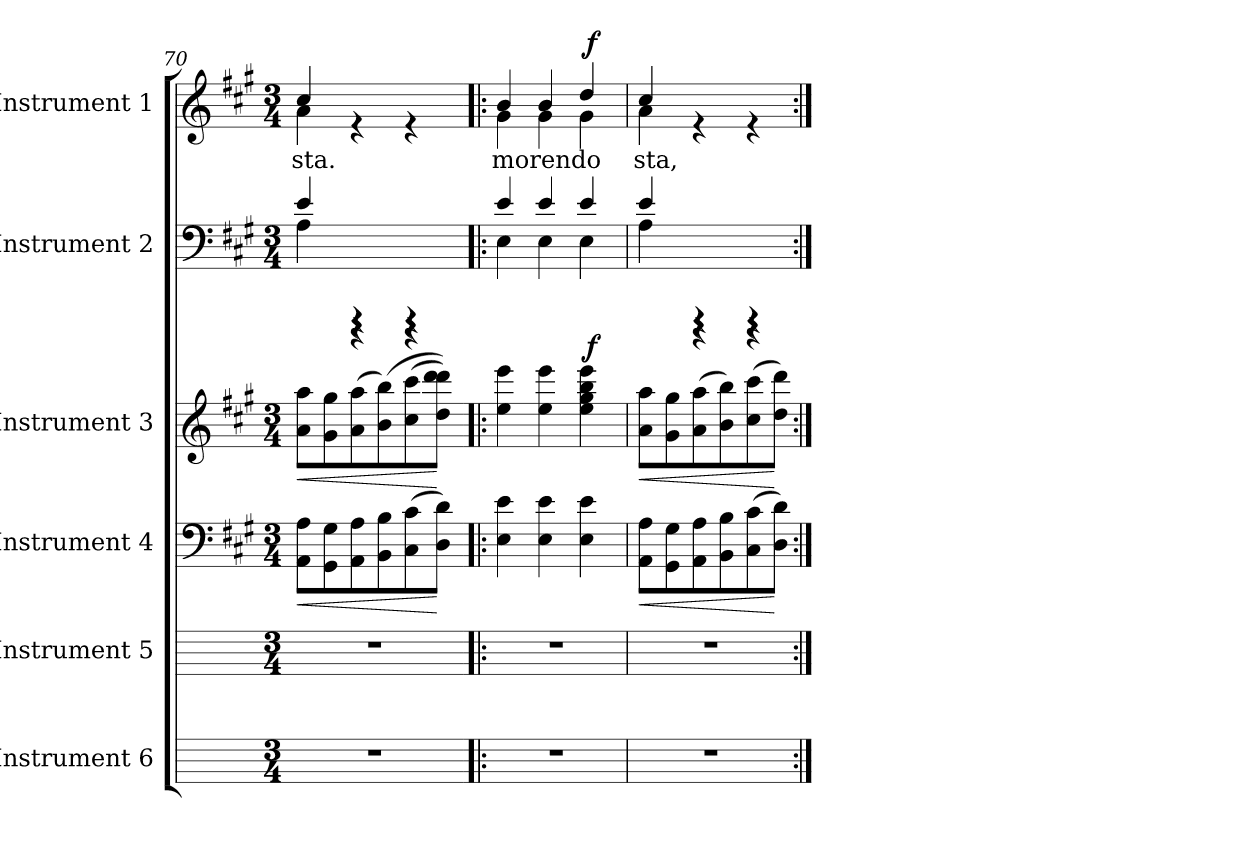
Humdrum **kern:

**kern	**kern	**kern	**dynam	**kern	**dynam	**kern	**kern	**text	**dynam
*part6	*part5	*part4	*part4	*part3	*part3	*part2	*part1	*part1	*part1
*staff6	*staff5	*staff4	*staff4	*staff3	*staff3	*staff2	*staff1	*staff1	*staff1
*I"Instrument 6	*I"Instrument 5	*I"Instrument 4	*	*I"Instrument 3	*	*I"Instrument 2	*I"Instrument 1	*	*
*	*	*clefF4	*	*clefG2	*	*clefF4	*clefG2	*	*
*k[]	*k[]	*k[f#c#g#]	*	*k[f#c#g#]	*	*k[f#c#g#]	*k[f#c#g#]	*	*
*C:	*C:	*A:	*	*A:	*	*A:	*A:	*	*
*M3/4	*M3/4	*M3/4	*	*M3/4	*	*M3/4	*M3/4	*	*
=70	=70	=70	=70	=70	=70	=70	=70	=70	=70
!	!	!	!LO:HP:b	!	!LO:HP:b	!	!	!LO:LY:b:cj	!
*	*	*	*	*	*	*^	*^	*	*
2.r	2.r	8A\ 8AA\L	<	8aa\ 8a\L	<	4e/	4A\	4cc#/	4a\	sta.	.
.	.	8G#\ 8GG#\	.	8gg#\ 8g#\	.	.	.	.	.	.	.
.	.	8A\ 8AA\	.	(<8aa\ 8a\	.	4rDDD	4rAAAA	4rd	2ryy	.	.
.	.	8B\ 8BB\	.	(<8bb\ 8b\)	.	.	.	.	.	.	.
.	.	(<8c#\ 8C#\	.	(<8cc#\ 8ccc#\	.	4rDDD	4rAAAA	4rd	.	.	.
.	.	8d\ 8D\J)	[	8ddd\ 8ddd\ 8dd\J))	[	.	.	.	.	.	.
!!LO:LB:g=z
=71!|:	=71!|:	=71!|:	=71!|:	=71!|:	=71!|:	=71!|:	=71!|:	=71!|:	=71!|:	=71!|:	=71!|:
!	!	!	!	!	!	!	!	!	!	!LO:LY:b:cj	!
*	*	*	*	*^	*	*	*	*	*^	*	*
2.r	2.r	4e\ 4E\	.	4eee\ 4ee\	2ryy	.	4e/	4E\	4b/	4g#\	2ryy	morendo	.
!	!	!	!	!	!	!	!	!	!	!	!	!LO:LY:b:cj	!
.	.	4e\ 4E\	.	4eee\ 4ee\	.	.	4e/	4E\	4b/	4g#\	.	.	.
!	!	!	!	!	!	!	!	!	!	!	!	!LO:LY:b:cj	!
.	.	4e\ 4E\	.	4eee\ 4bb\ 4gg#\ 4ee\	64ryy	.	4e/	4E\	4dd/	4g#\	64ryy	.	.
!	!	!	!	!	!	!LO:DY:a	!	!	!	!	!	!	!LO:DY:b
.	.	.	.	.	8...ryy	f	.	.	.	.	8...ryy	.	f
=72	=72	=72	=72	=72	=72	=72	=72	=72	=72	=72	=72	=72	=72
!	!	!	!LO:HP:b	!	!	!LO:HP:b	!	!	!	!	!	!LO:LY:b:cj	!
*	*	*	*	*v	*v	*	*	*	*	*v	*v	*	*
2.r	2.r	8A\ 8AA\L	<	8aa\ 8a\L	<	4e/	4A\	4cc#/	4a\	sta,	.
.	.	8G#\ 8GG#\	.	8gg#\ 8g#\	.	.	.	.	.	.	.
.	.	8A\ 8AA\	.	(<8aa\ 8a\	.	4rDDD	4rAAAA	4rd	2ryy	.	.
.	.	8B\ 8BB\	.	8bb\ 8b\)	.	.	.	.	.	.	.
.	.	(<8c#\ 8C#\	.	(<8ccc#\ 8cc#\	.	4rDDD	4rAAAA	4rd	.	.	.
.	.	8d\ 8D\J)	[	8ddd\ 8dd\J)	[	.	.	.	.	.	.
*	*	*	*	*	*	*v	*v	*	*	*	*
*	*	*	*	*	*	*	*v	*v	*	*
=:|!	=:|!	=:|!	=:|!	=:|!	=:|!	=:|!	=:|!	=:|!	=:|!
*-	*-	*-	*-	*-	*-	*-	*-	*-	*-
